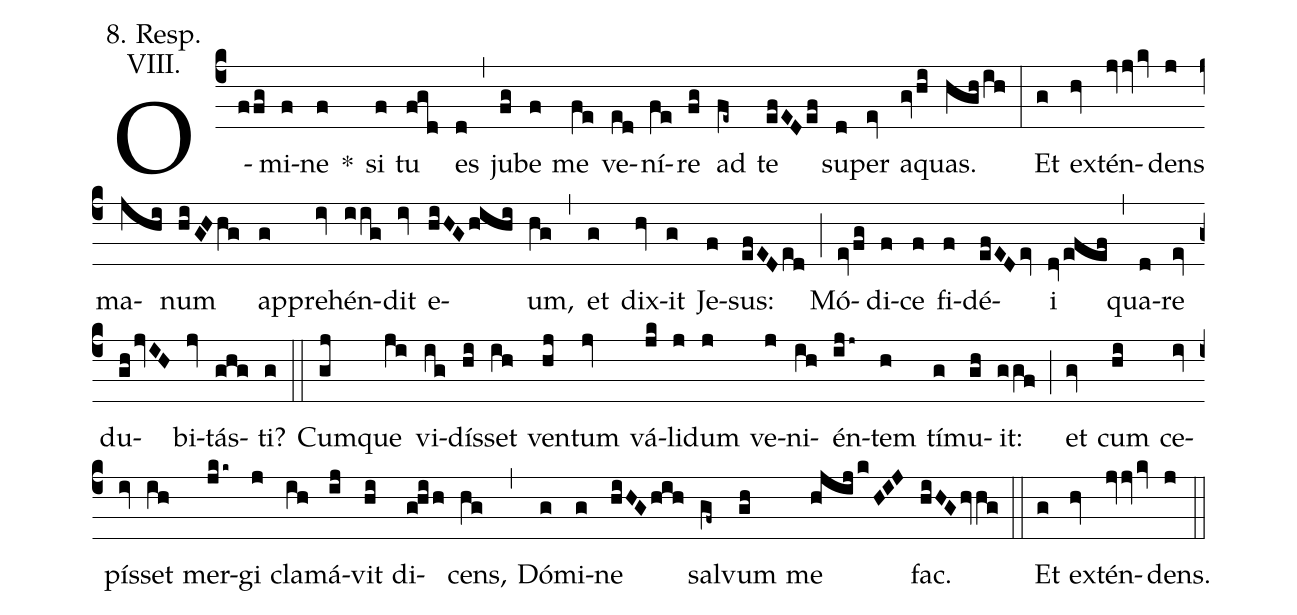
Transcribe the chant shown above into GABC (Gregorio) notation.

annotation: 8. Resp.;
annotation: VIII.;
%%
(c4)
O(ffg)mi(f)ne(f) *() si(f) tu(fgd) es(d) (,)
ju(fg)be(f) me(fe) ve(ed)ní(fe)re(fg) ad(fe~) te(efEDef) su(d)per(ev) a(gvhi)quas.(hghih) (:)
Et(g) ex(hv)tén(jvjvkv)dens(j) ma(jhi)num(hiGHhg) ap(g)pre(iv)hén(iig)dit(iv) e(hiHGhihi)um,(hg) (,)
et(g) dix(hv)it(g) Je(f)sus:(efEDed) (;)
Mó(evfg)di(f)ce(f) fi(f)dé(efEDev)i(dvefef) (,)
qua(d)re(ev) du(ghjvIH)bi(jv)tás(ghg)ti?(g) (::)

Cum(gj)que(ji) vi(ig)dís(hi)set(ih) ven(hj)tum(jv) vá(jk)li(j)dum(j) ve(j)ni(ih)én(ijj~)tem(h) tí(g)mu(gh)it:(ggf) (;)
et(gv) cum(hi) ce(iv)pís(iv)set(ih) mer(jkk~)gi(j) cla(ih)má(ij)vit(hi) di(ghih)cens,(hg) (,)
Dó(g)mi(g)ne(hiHGhih) sal(gf~)vum(gh) me(hjijkHIJ) fac.(hiHGhvhg) (::)

Et(g) ex(hv)tén(jvjvkv)dens.(j) (::)
